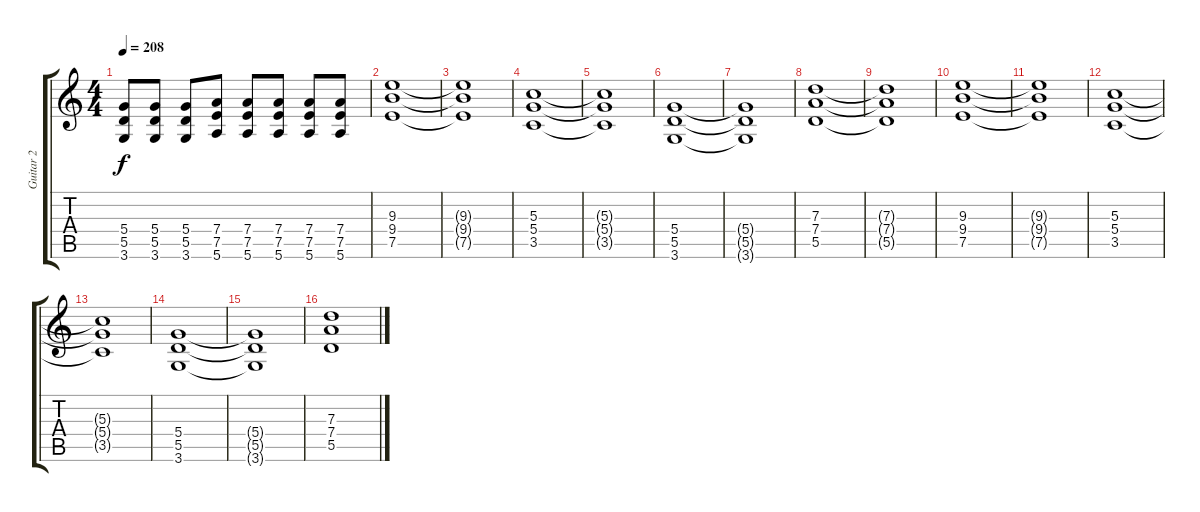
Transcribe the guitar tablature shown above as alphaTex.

\track ("Guitar 2" "Guitar 2") {instrument overdrivenguitar}
\staff {score tabs}
\tuning (E4 B3 G3 D3 A2 E2) {hide}
\ts (4 4)
\tempo 208
\clef g2
\ks c
(5.4 5.5 3.6).8{dy f} (5.4 5.5 3.6).8 (5.4 5.5 3.6).8 (7.4 7.5 5.6).8 (7.4 7.5 5.6).8 (7.4 7.5 5.6).8 (7.4 7.5 5.6).8 (7.4 7.5 5.6).8 |
(9.3 9.4 7.5).1 |
(9.3{t} 9.4{t} 7.5{t}).1 |
(5.3 5.4 3.5).1 |
(5.3{t} 5.4{t} 3.5{t}).1 |
(5.4 5.5 3.6).1 |
(5.4{t} 5.5{t} 3.6{t}).1 |
(7.3 7.4 5.5).1 |
(7.3{t} 7.4{t} 5.5{t}).1 |
(9.3 9.4 7.5).1 |
(9.3{t} 9.4{t} 7.5{t}).1 |
(5.3 5.4 3.5).1 |
(5.3{t} 5.4{t} 3.5{t}).1 |
(5.4 5.5 3.6).1 |
(5.4{t} 5.5{t} 3.6{t}).1 |
(7.3 7.4 5.5).1
